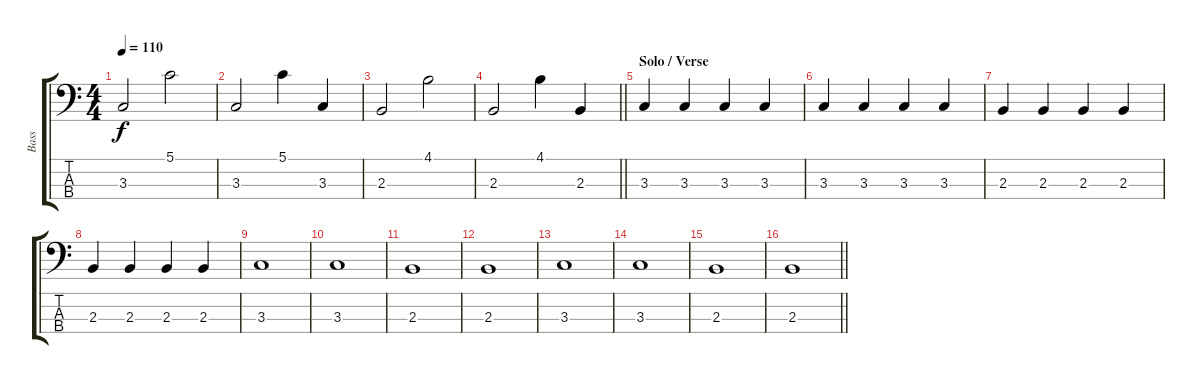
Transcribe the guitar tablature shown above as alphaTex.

\track ("Bass" "Bass") {instrument electricbassfinger}
\staff {score tabs}
\tuning (G2 D2 A1 E1) {hide}
\ts (4 4)
\tempo 110
\clef f4
\ks c
3.3.2{dy f} 5.1.2 |
3.3.2 5.1.4 3.3.4 |
2.3.2 4.1.2 |
\barLineRight lightlight
2.3.2 4.1.4 2.3.4 |
\section ("" "Solo / Verse")
3.3.4 3.3.4 3.3.4 3.3.4 |
3.3.4 3.3.4 3.3.4 3.3.4 |
2.3.4 2.3.4 2.3.4 2.3.4 |
2.3.4 2.3.4 2.3.4 2.3.4 |
3.3.1 |
3.3.1 |
2.3.1 |
2.3.1 |
3.3.1 |
3.3.1 |
2.3.1 |
\barLineRight lightlight
2.3.1
